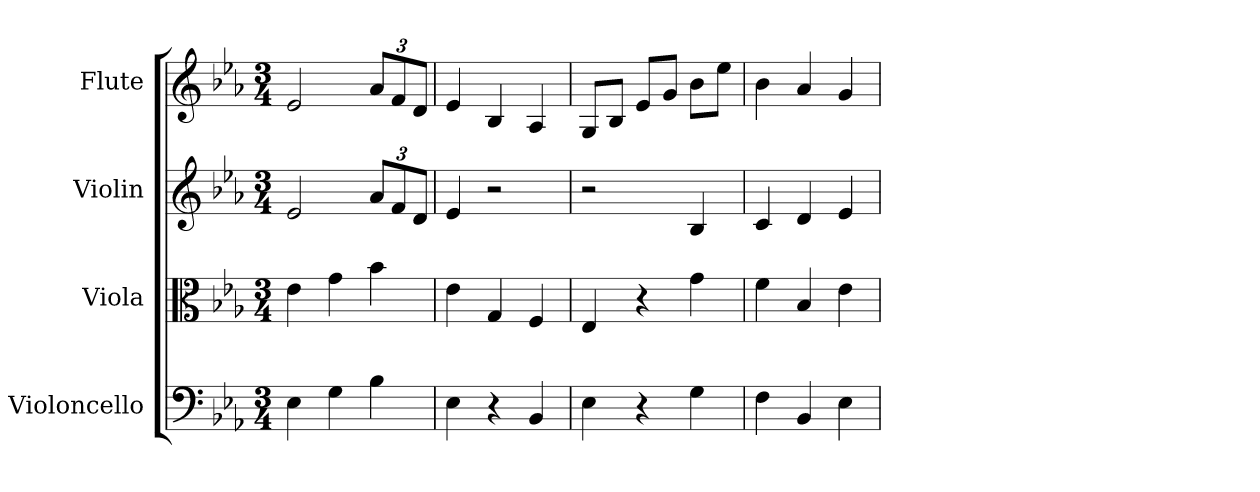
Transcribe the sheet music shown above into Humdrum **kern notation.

**kern	**kern	**kern	**kern
*part4	*part3	*part2	*part1
*staff4	*staff3	*staff2	*staff1
*I"Violoncello	*I"Viola	*I"Violin	*I"Flute
*I'Vc	*I'Vla	*I'Vln	*I'Fl
*clefF4	*clefC3	*	*
*k[b-e-a-]	*k[b-e-a-]	*k[b-e-a-]	*k[b-e-a-]
*E-:	*E-:	*E-:	*E-:
*M3/4	*M3/4	*M3/4	*M3/4
*MM112	*MM112	*MM112	*MM112
=	=	=	=
4E-	4e-	2e-	2e-
4G	4g	.	.
4B-	4b-	12a-L	12a-L
.	.	12f	12f
.	.	12dJ	12dJ
=2	=2	=2	=2
4E-	4e-	4e-	4e-
4r	4G	2r	4B-
4BB-	4F	.	4A-
=3	=3	=3	=3
4E-	4E-	2r	8GL
.	.	.	8B-J
4r	4r	.	8e-L
.	.	.	8gJ
4G	4g	4B-	8b-L
.	.	.	8ee-J
=4	=4	=4	=4
4F	4f	4c	4b-
4BB-	4B-	4d	4a-
4E-	4e-	4e-	4g
=	=	=	=
*-	*-	*-	*-
